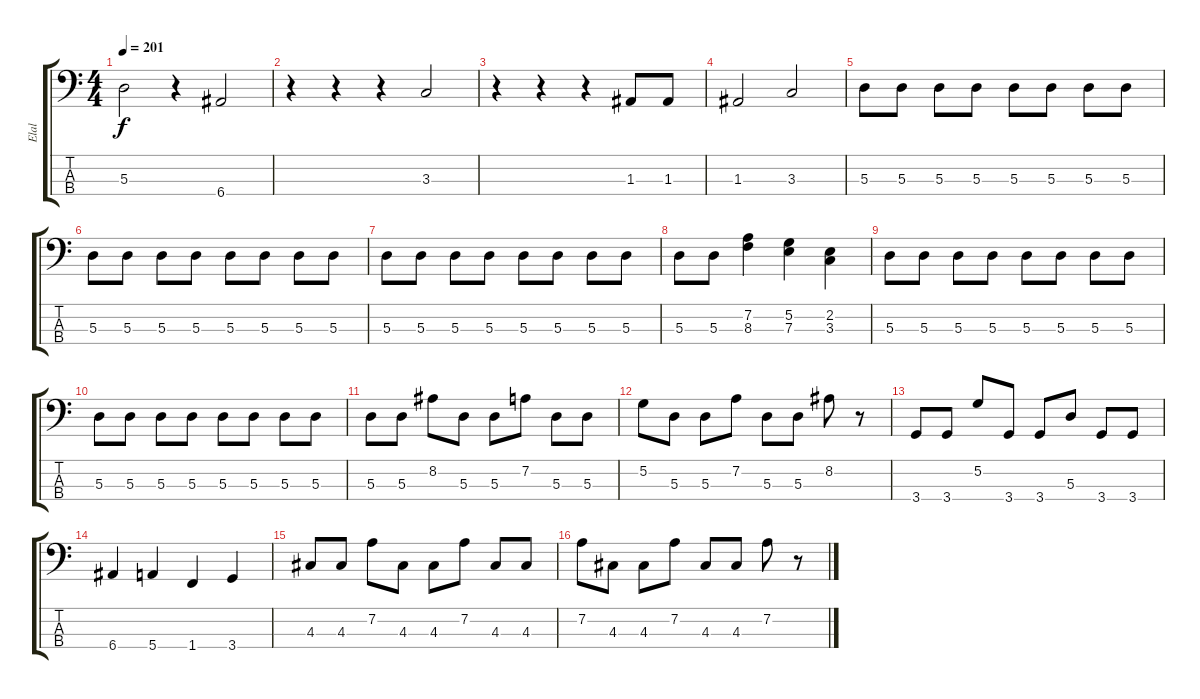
\track ("Elal" "Elal") {instrument electricbasspick}
\staff {score tabs}
\tuning (G2 D2 A1 E1) {hide}
\ts (4 4)
\tempo 201
\clef f4
\ks c
5.3.2{dy f} r.4 6.4.2 |
r.4 r.4 r.4 3.3.2 |
r.4 r.4 r.4 1.3.8 1.3.8 |
1.3.2 3.3.2 |
5.3.8 5.3.8 5.3.8 5.3.8 5.3.8 5.3.8 5.3.8 5.3.8 |
5.3.8 5.3.8 5.3.8 5.3.8 5.3.8 5.3.8 5.3.8 5.3.8 |
5.3.8 5.3.8 5.3.8 5.3.8 5.3.8 5.3.8 5.3.8 5.3.8 |
5.3.8 5.3.8 (7.2 8.3).4 (5.2 7.3).4 (2.2 3.3).4 |
5.3.8 5.3.8 5.3.8 5.3.8 5.3.8 5.3.8 5.3.8 5.3.8 |
5.3.8 5.3.8 5.3.8 5.3.8 5.3.8 5.3.8 5.3.8 5.3.8 |
5.3.8 5.3.8 8.2.8 5.3.8 5.3.8 7.2.8 5.3.8 5.3.8 |
5.2.8 5.3.8 5.3.8 7.2.8 5.3.8 5.3.8 8.2.8 r.8 |
3.4.8 3.4.8 5.2.8 3.4.8 3.4.8 5.3.8 3.4.8 3.4.8 |
6.4.4 5.4.4 1.4.4 3.4.4 |
4.3.8 4.3.8 7.2.8 4.3.8 4.3.8 7.2.8 4.3.8 4.3.8 |
7.2.8 4.3.8 4.3.8 7.2.8 4.3.8 4.3.8 7.2.8 r.8
